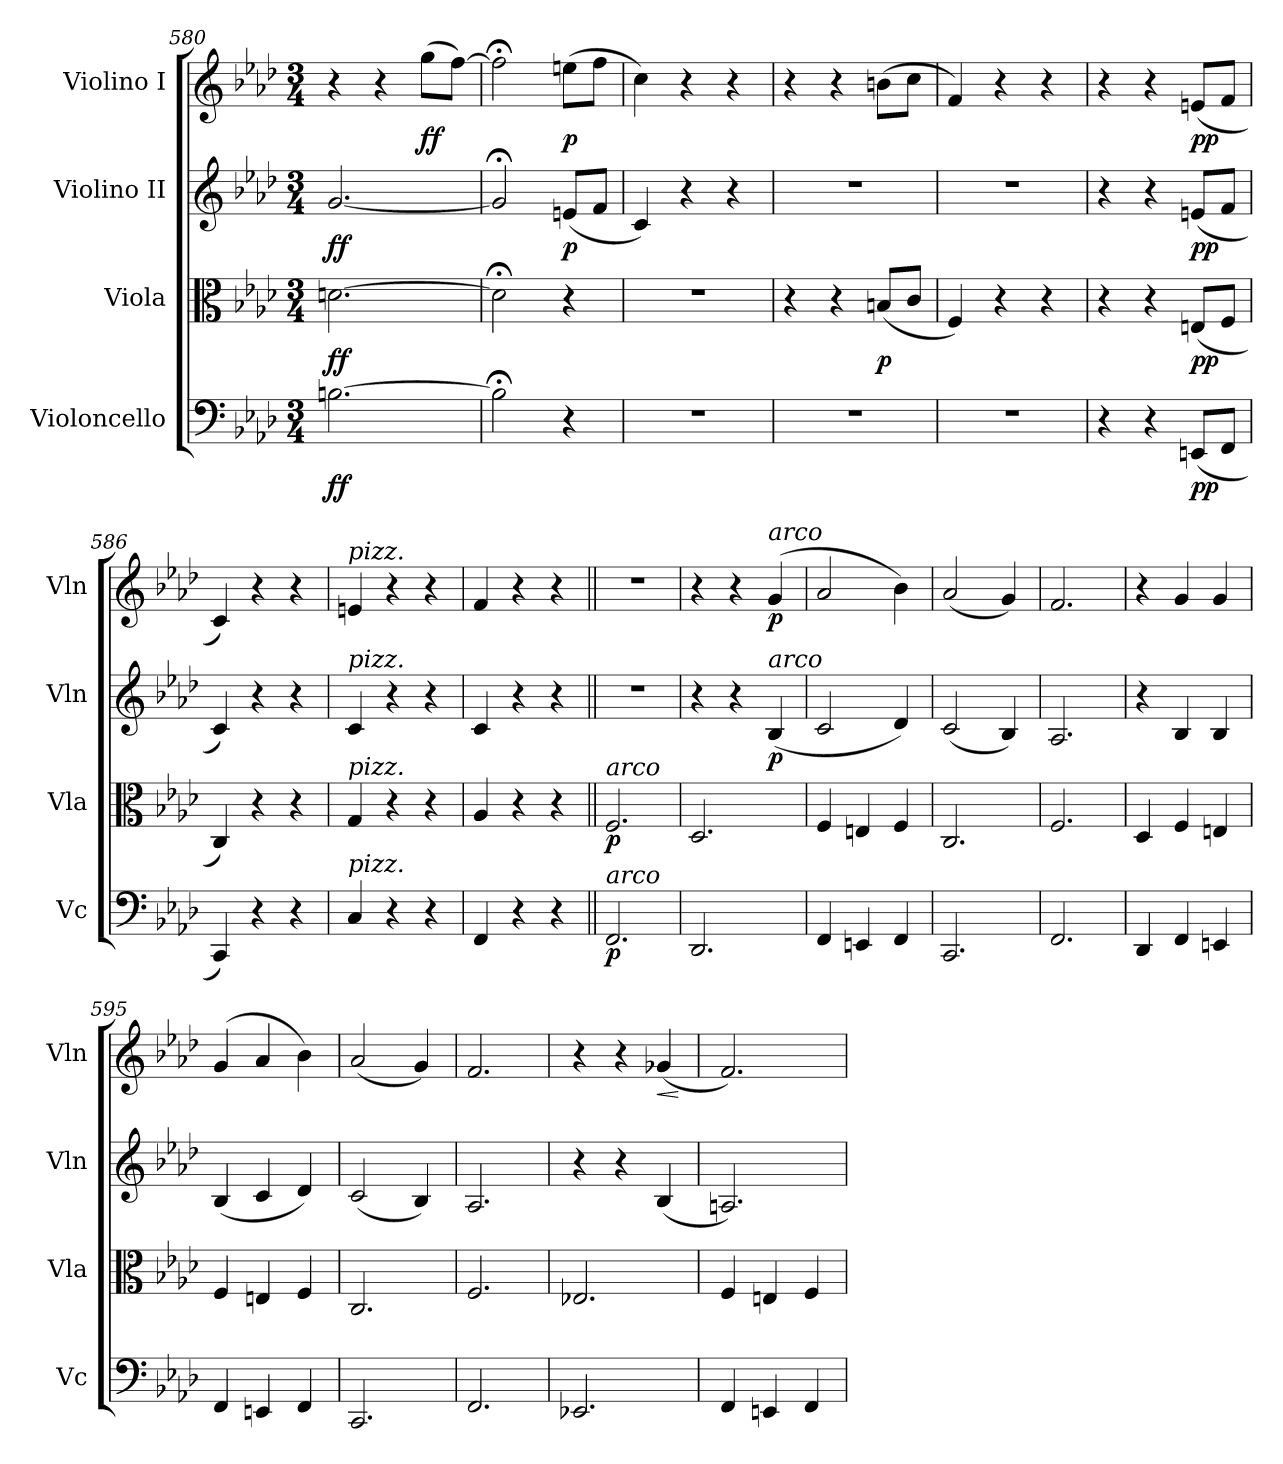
**kern	**dynam	**kern	**dynam	**kern	**dynam	**kern	**dynam
*part4	*part4	*part3	*part3	*part2	*part2	*part1	*part1
*staff4	*staff4	*staff3	*staff3	*staff2	*staff2	*staff1	*staff1
*I"Violoncello	*	*I"Viola	*	*I"Violino II	*	*I"Violino I	*
*I'Vc	*	*I'Vla	*	*I'Vln	*	*I'Vln	*
*clefF4	*	*clefC3	*	*clefG2	*	*clefG2	*
*k[b-e-a-d-]	*	*k[b-e-a-d-]	*	*k[b-e-a-d-]	*	*k[b-e-a-d-]	*
*M3/4	*	*M3/4	*	*M3/4	*	*M3/4	*
=580	=580	=580	=580	=580	=580	=580	=580
!	!LO:DY:b	!	!LO:DY:b	!	!LO:DY:b	!	!
[2.Bn\	ff	[2.dn\	ff	[2.g/	ff	4r	.
.	.	.	.	.	.	4r	.
!	!	!	!	!	!	!	!LO:DY:b
.	.	.	.	.	.	(8gg\L	ff
.	.	.	.	.	.	[8ff\J)	.
=581	=581	=581	=581	=581	=581	=581	=581
2B;<\]	.	2d;<\]	.	2g;</]	.	2ff;<\]	.
!	!	!	!	!	!LO:DY:b	!	!LO:DY:b
4r	.	4r	.	(8en/L	p	(8een\L	p
.	.	.	.	8f/J	.	8ff\J	.
=582	=582	=582	=582	=582	=582	=582	=582
2.r	.	2.r	.	4c/)	.	4cc\)	.
.	.	.	.	4r	.	4r	.
.	.	.	.	4r	.	4r	.
=583	=583	=583	=583	=583	=583	=583	=583
2.r	.	4r	.	2.r	.	4r	.
.	.	4r	.	.	.	4r	.
!	!	!	!LO:DY:b	!	!	!	!
.	.	(8Bn/L	p	.	.	(8bn\L	.
.	.	8c/J	.	.	.	8cc\J	.
=584	=584	=584	=584	=584	=584	=584	=584
2.r	.	4F/)	.	2.r	.	4f/)	.
.	.	4r	.	.	.	4r	.
.	.	4r	.	.	.	4r	.
=585	=585	=585	=585	=585	=585	=585	=585
4r	.	4r	.	4r	.	4r	.
4r	.	4r	.	4r	.	4r	.
!	!LO:DY:b	!	!LO:DY:b	!	!LO:DY:b	!	!LO:DY:b
(8EEn/L	pp	(8En/L	pp	(8en/L	pp	(8en/L	pp
8FF/J	.	8F/J	.	8f/J	.	8f/J	.
=586	=586	=586	=586	=586	=586	=586	=586
4CC/)	.	4C/)	.	4c/)	.	4c/)	.
4r	.	4r	.	4r	.	4r	.
4r	.	4r	.	4r	.	4r	.
=587	=587	=587	=587	=587	=587	=587	=587
!	!	!	!	!	!	!LO:TX:a:i:t=pizz.	!
!	!	!	!	!LO:TX:a:i:t=pizz.	!	!	!
!	!	!LO:TX:a:i:t=pizz.	!	!	!	!	!
!LO:TX:a:i:t=pizz.	!	!	!	!	!	!	!
4C/	.	4G/	.	4c/	.	4en/	.
4r	.	4r	.	4r	.	4r	.
4r	.	4r	.	4r	.	4r	.
=588	=588	=588	=588	=588	=588	=588	=588
4FF/	.	4A-/	.	4c/	.	4f/	.
4r	.	4r	.	4r	.	4r	.
4r	.	4r	.	4r	.	4r	.
!!LO:PB:g=z
=589||	=589||	=589||	=589||	=589||	=589||	=589||	=589||
!	!	!LO:TX:a:i:t=arco	!	!	!	!	!
!LO:TX:a:i:t=arco	!	!	!	!	!	!	!
!	!LO:DY:b	!	!LO:DY:b	!	!	!	!
2.FF/	p	2.F/	p	2.r	.	2.r	.
=590	=590	=590	=590	=590	=590	=590	=590
2.DD-/	.	2.D-/	.	4r	.	4r	.
.	.	.	.	4r	.	4r	.
!	!	!	!	!	!	!LO:TX:a:i:t=arco	!
!	!	!	!	!LO:TX:a:i:t=arco	!	!	!
!	!	!	!	!	!LO:DY:b	!	!LO:DY:b
.	.	.	.	(4B-/	p	(4g/	p
=591	=591	=591	=591	=591	=591	=591	=591
4FF/	.	4F/	.	2c/	.	2a-/	.
4EEn/	.	4En/	.	.	.	.	.
4FF/	.	4F/	.	4d-/)	.	4b-\)	.
=592	=592	=592	=592	=592	=592	=592	=592
2.CC/	.	2.C/	.	(2c/	.	(2a-/	.
.	.	.	.	4B-/)	.	4g/)	.
=593	=593	=593	=593	=593	=593	=593	=593
2.FF/	.	2.F/	.	2.A-/	.	2.f/	.
=594	=594	=594	=594	=594	=594	=594	=594
4DD-/	.	4D-/	.	4r	.	4r	.
4FF/	.	4F/	.	4B-/	.	4g/	.
4EEn/	.	4En/	.	4B-/	.	4g/	.
=595	=595	=595	=595	=595	=595	=595	=595
4FF/	.	4F/	.	(4B-/	.	(4g/	.
4EEn/	.	4En/	.	4c/	.	4a-/	.
4FF/	.	4F/	.	4d-/)	.	4b-\)	.
=596	=596	=596	=596	=596	=596	=596	=596
2.CC/	.	2.C/	.	(2c/	.	(2a-/	.
.	.	.	.	4B-/)	.	4g/)	.
=597	=597	=597	=597	=597	=597	=597	=597
2.FF/	.	2.F/	.	2.A-/	.	2.f/	.
=598	=598	=598	=598	=598	=598	=598	=598
2.EE-X/	.	2.E-X/	.	4r	.	4r	.
.	.	.	.	4r	.	4r	.
!	!	!	!	!	!	!	!LO:HP:b
.	.	.	.	(4B-/	.	(4g-X/	<
.	.	.	.	.	.	.	[
=599	=599	=599	=599	=599	=599	=599	=599
4FF/	.	4F/	.	2.An/)	.	2.f/)	.
4EEn/	.	4En/	.	.	.	.	.
4FF/	.	4F/	.	.	.	.	.
=	=	=	=	=	=	=	=
*-	*-	*-	*-	*-	*-	*-	*-
